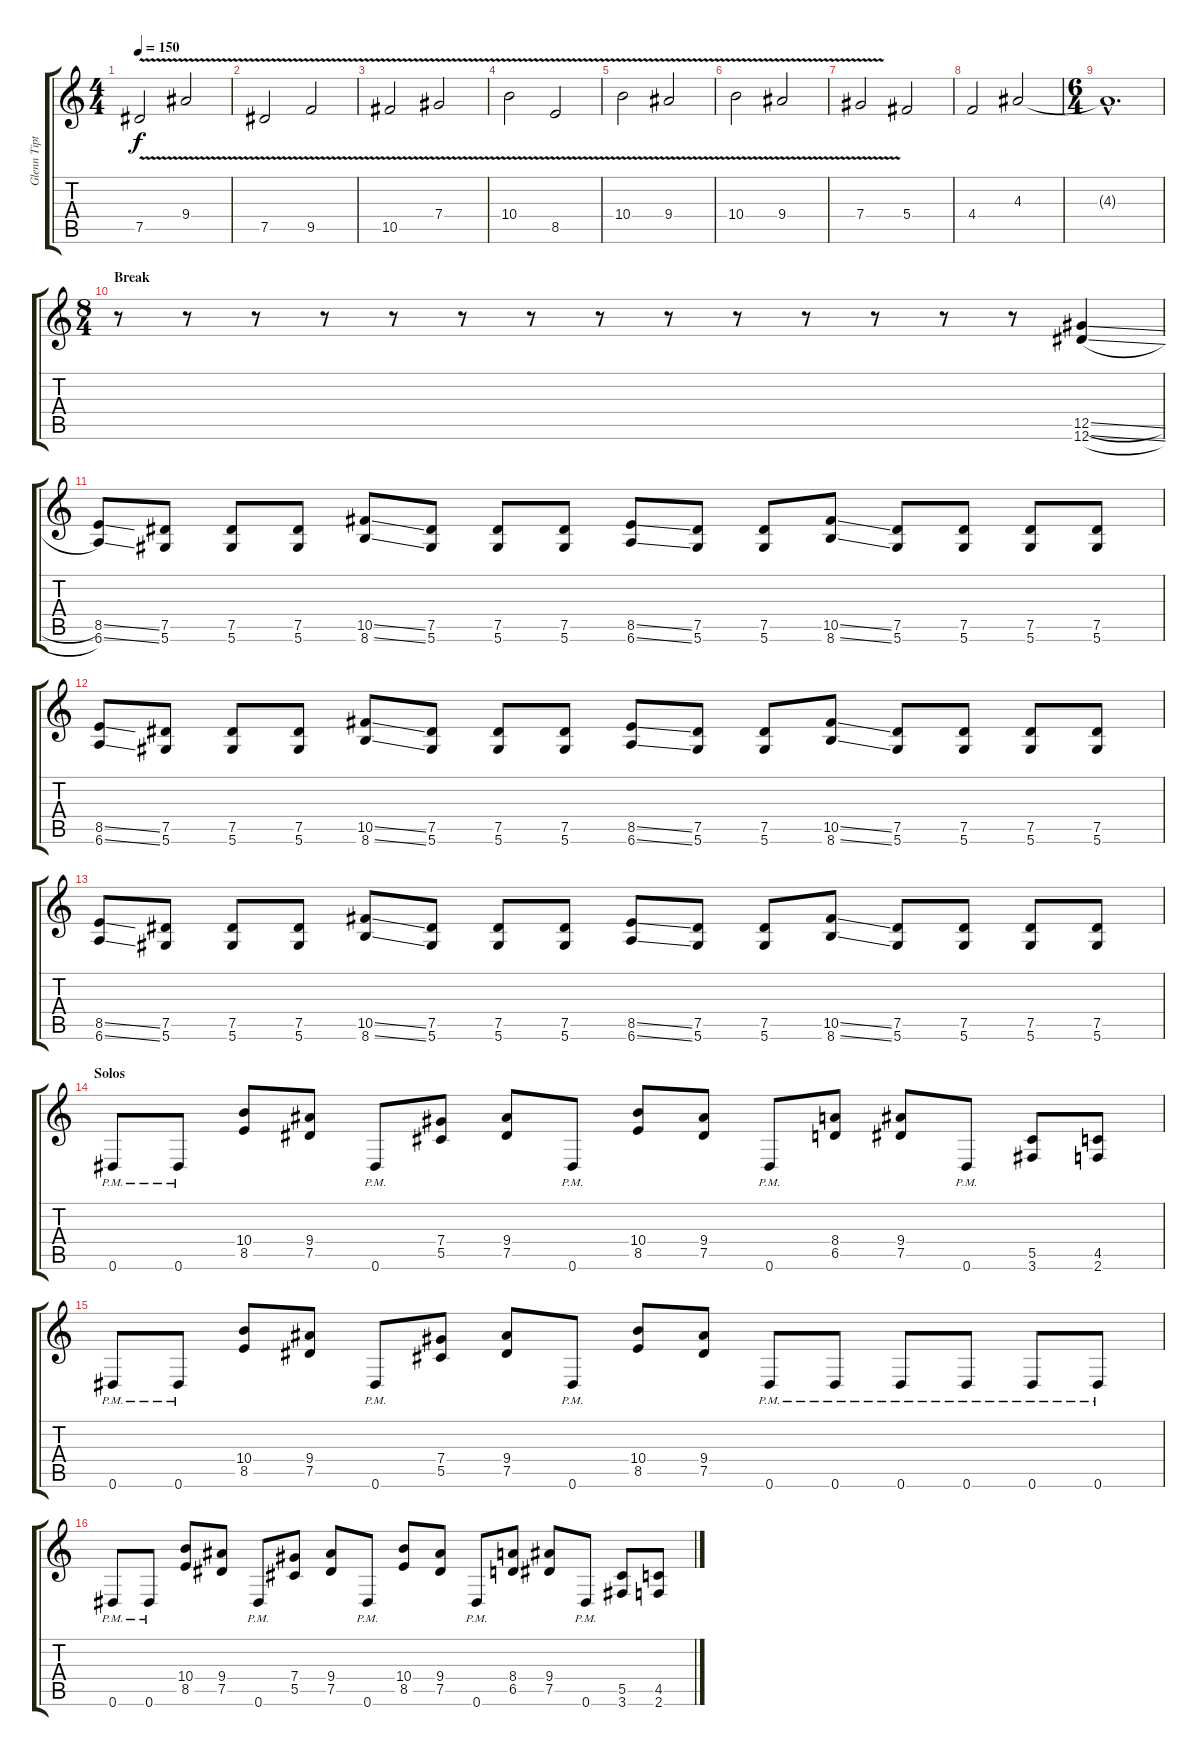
\track ("Glenn Tipton" "Glenn Tipt") {instrument distortionguitar}
\staff {score tabs}
\tuning (Eb4 Bb3 Gb3 Db3 Ab2 Eb2) {hide}
\ts (4 4)
\tempo 150
\clef g2
\ks c
7.5{v}.2{dy f} 9.4{v}.2 |
7.5{v}.2 9.5{v}.2 |
10.5{v}.2 7.4{v}.2 |
10.4{v}.2 8.5{v}.2 |
10.4{v}.2 9.4{v}.2 |
10.4{v}.2 9.4{v}.2 |
7.4{v}.2 5.4.2 |
4.4.2 4.3.2 |
\ts (6 4)
4.3{hac t}.1{d} |
\ts (8 4)
\section ("" "Break")
r.8 r.8 r.8 r.8 r.8 r.8 r.8 r.8 r.8 r.8 r.8 r.8 r.8 r.8 (12.5{sl} 12.6{sl}).4 |
(8.5{ss} 6.6{ss}).8 (7.5 5.6).8 (7.5 5.6).8 (7.5 5.6).8 (10.5{ss} 8.6{ss}).8 (7.5 5.6).8 (7.5 5.6).8 (7.5 5.6).8 (8.5{ss} 6.6{ss}).8 (7.5 5.6).8 (7.5 5.6).8 (10.5{ss} 8.6{ss}).8 (7.5 5.6).8 (7.5 5.6).8 (7.5 5.6).8 (7.5 5.6).8 |
(8.5{ss} 6.6{ss}).8 (7.5 5.6).8 (7.5 5.6).8 (7.5 5.6).8 (10.5{ss} 8.6{ss}).8 (7.5 5.6).8 (7.5 5.6).8 (7.5 5.6).8 (8.5{ss} 6.6{ss}).8 (7.5 5.6).8 (7.5 5.6).8 (10.5{ss} 8.6{ss}).8 (7.5 5.6).8 (7.5 5.6).8 (7.5 5.6).8 (7.5 5.6).8 |
(8.5{ss} 6.6{ss}).8 (7.5 5.6).8 (7.5 5.6).8 (7.5 5.6).8 (10.5{ss} 8.6{ss}).8 (7.5 5.6).8 (7.5 5.6).8 (7.5 5.6).8 (8.5{ss} 6.6{ss}).8 (7.5 5.6).8 (7.5 5.6).8 (10.5{ss} 8.6{ss}).8 (7.5 5.6).8 (7.5 5.6).8 (7.5 5.6).8 (7.5 5.6).8 |
\section ("" "Solos")
0.6{pm}.8 0.6{pm}.8 (10.4 8.5).8 (9.4 7.5).8 0.6{pm}.8 (7.4 5.5).8 (9.4 7.5).8 0.6{pm}.8 (10.4 8.5).8 (9.4 7.5).8 0.6{pm}.8 (8.4 6.5).8 (9.4 7.5).8 0.6{pm}.8 (5.5 3.6).8 (4.5 2.6).8 |
0.6{pm}.8 0.6{pm}.8 (10.4 8.5).8 (9.4 7.5).8 0.6{pm}.8 (7.4 5.5).8 (9.4 7.5).8 0.6{pm}.8 (10.4 8.5).8 (9.4 7.5).8 0.6{pm}.8 0.6{pm}.8 0.6{pm}.8 0.6{pm}.8 0.6{pm}.8 0.6{pm}.8 |
0.6{pm}.8 0.6{pm}.8 (10.4 8.5).8 (9.4 7.5).8 0.6{pm}.8 (7.4 5.5).8 (9.4 7.5).8 0.6{pm}.8 (10.4 8.5).8 (9.4 7.5).8 0.6{pm}.8 (8.4 6.5).8 (9.4 7.5).8 0.6{pm}.8 (5.5 3.6).8 (4.5 2.6).8
